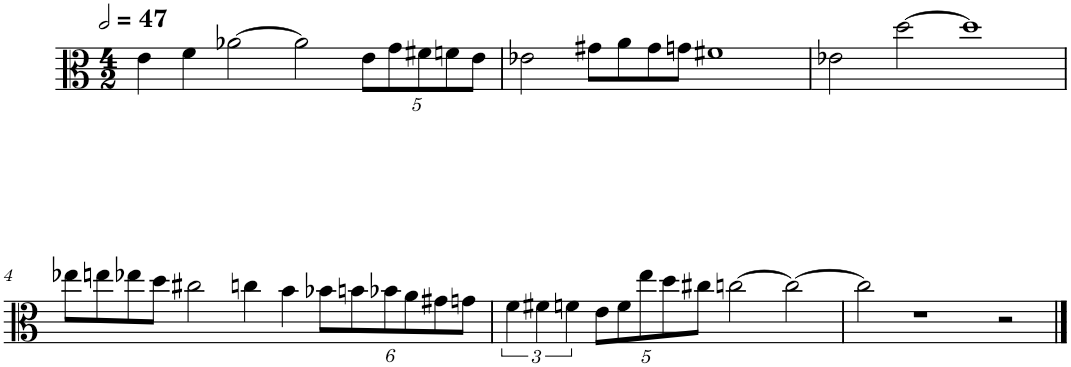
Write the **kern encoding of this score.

**kern
*part1
*staff1
*I"Viola
*I'Vla.
*clefC3
*k[]
*M4/2
*MM94
=1
4e\
4f\
[2a-X\
2a-\]
*Xbrackettup
10e\L
10g\
10f#X\
10fn\
10e\J
=2
2e-X\
8g#X\L
8a\
8g#\
8gn\J
1f#X
=3
2e-X\
[2dd\
1dd]
!!LO:LB:g=z
=4
8ee-X\L
8een\
8ee-X\
8dd\J
2cc#X\
4ccn\
4b\
12b-X\L
12bn\
12b-X\
12a\
12g#X\
12gn\J
=5
*brackettup
6f\
6f#X\
6fn\
*Xbrackettup
10e\L
10f\
10ee\
10dd\
10cc#X\J
[2ccn\
2cc\_
=6
2cc\]
1r
2r
==
*-
